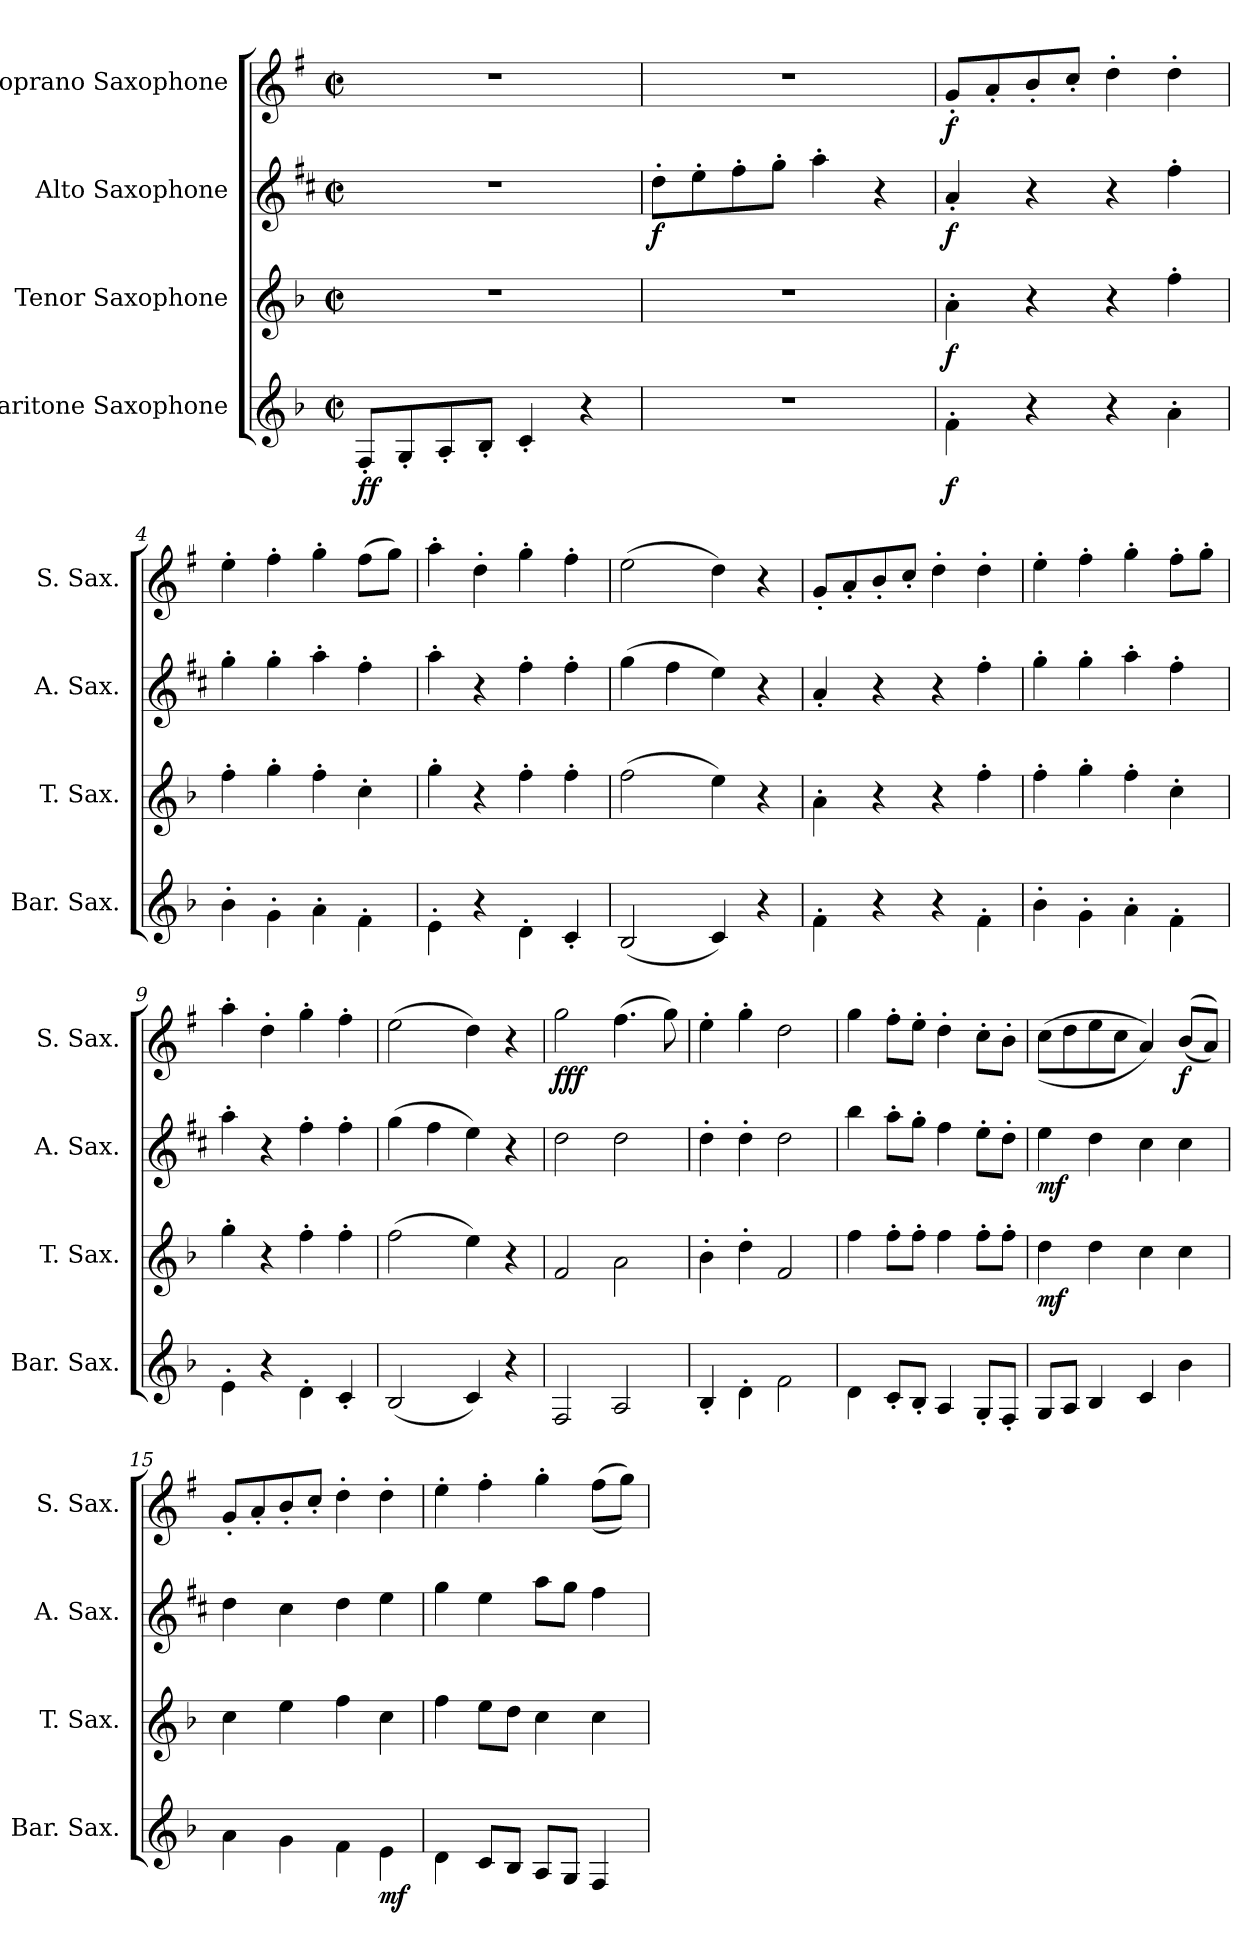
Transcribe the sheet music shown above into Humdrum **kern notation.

**kern	**dynam	**kern	**dynam	**kern	**dynam	**kern	**dynam
*part4	*part4	*part3	*part3	*part2	*part2	*part1	*part1
*staff4	*staff4	*staff3	*staff3	*staff2	*staff2	*staff1	*staff1
*I"Baritone Saxophone	*	*I"Tenor Saxophone	*	*I"Alto Saxophone	*	*I"Soprano Saxophone	*
*I'Bar. Sax.	*	*I'T. Sax.	*	*I'A. Sax.	*	*I'S. Sax.	*
*clefG2	*	*clefG2	*	*clefG2	*	*clefG2	*
*ITrd12c21	*	*ITrd8c14	*	*ITrd5c9	*	*ITrd1c2	*
*k[b-]	*	*k[b-]	*	*k[b-]	*	*k[b-]	*
*M2/2	*	*M2/2	*	*M2/2	*	*M2/2	*
*met(c|)	*	*met(c|)	*	*met(c|)	*	*met(c|)	*
*MM250	*	*MM250	*	*MM250	*	*MM250	*
=1	=1	=1	=1	=1	=1	=1	=1
!	!LO:DY:b	!	!	!	!	!	!
!	!LO:DY:n=1:b	!	!	!	!	!	!
8FF'/L	f f	1r	.	1r	.	1r	.
8GG'/	.	.	.	.	.	.	.
8AA'/	.	.	.	.	.	.	.
8BB-'/J	.	.	.	.	.	.	.
4C'/	.	.	.	.	.	.	.
4r	.	.	.	.	.	.	.
=2	=2	=2	=2	=2	=2	=2	=2
!	!	!	!	!	!LO:DY:b	!	!
1r	.	1r	.	8f'\L	f	1r	.
.	.	.	.	8g'\	.	.	.
.	.	.	.	8a'\	.	.	.
.	.	.	.	8b-'\J	.	.	.
.	.	.	.	4cc'\	.	.	.
.	.	.	.	4r	.	.	.
=3	=3	=3	=3	=3	=3	=3	=3
!	!LO:DY:b	!	!LO:DY:b	!	!LO:DY:b	!	!LO:DY:b
4F'\	f	4A'\	f	4c'/	f	8f'/L	f
.	.	.	.	.	.	8g'/	.
4r	.	4r	.	4r	.	8a'/	.
.	.	.	.	.	.	8b-'/J	.
4r	.	4r	.	4r	.	4cc'\	.
4A'\	.	4f'\	.	4a'\	.	4cc'\	.
=4	=4	=4	=4	=4	=4	=4	=4
4B-'\	.	4f'\	.	4b-'\	.	4dd'\	.
4G'\	.	4g'\	.	4b-'\	.	4ee'\	.
4A'\	.	4f'\	.	4cc'\	.	4ff'\	.
4F'\	.	4c'\	.	4a'\	.	(8ee\L	.
.	.	.	.	.	.	8ff\J)	.
=5	=5	=5	=5	=5	=5	=5	=5
4E'\	.	4g'\	.	4cc'\	.	4gg'\	.
4r	.	4r	.	4r	.	4cc'\	.
4D'\	.	4f'\	.	4a'\	.	4ff'\	.
4C'/	.	4f'\	.	4a'\	.	4ee'\	.
=6	=6	=6	=6	=6	=6	=6	=6
(2BB-/	.	(2f\	.	(4b-\	.	(2dd\	.
.	.	.	.	4a\	.	.	.
4C/)	.	4e\)	.	4g\)	.	4cc\)	.
4r	.	4r	.	4r	.	4r	.
=7	=7	=7	=7	=7	=7	=7	=7
4F'\	.	4A'\	.	4c'/	.	8f'/L	.
.	.	.	.	.	.	8g'/	.
4r	.	4r	.	4r	.	8a'/	.
.	.	.	.	.	.	8b-'/J	.
4r	.	4r	.	4r	.	4cc'\	.
4F'\	.	4f'\	.	4a'\	.	4cc'\	.
!!LO:LB:g=z
=8	=8	=8	=8	=8	=8	=8	=8
4B-'\	.	4f'\	.	4b-'\	.	4dd'\	.
4G'\	.	4g'\	.	4b-'\	.	4ee'\	.
4A'\	.	4f'\	.	4cc'\	.	4ff'\	.
4F'\	.	4c'\	.	4a'\	.	8ee'\L	.
.	.	.	.	.	.	8ff'\J	.
=9	=9	=9	=9	=9	=9	=9	=9
4E'\	.	4g'\	.	4cc'\	.	4gg'\	.
4r	.	4r	.	4r	.	4cc'\	.
4D'\	.	4f'\	.	4a'\	.	4ff'\	.
4C'/	.	4f'\	.	4a'\	.	4ee'\	.
=10	=10	=10	=10	=10	=10	=10	=10
(2BB-/	.	(2f\	.	(4b-\	.	(2dd\	.
.	.	.	.	4a\	.	.	.
4C/)	.	4e\)	.	4g\)	.	4cc\)	.
4r	.	4r	.	4r	.	4r	.
=11	=11	=11	=11	=11	=11	=11	=11
!	!	!	!	!	!	!	!LO:DY:b
2FF/	.	2F/	.	2f\	.	2ff\	fff
2AA/	.	2A\	.	2f\	.	(4.ee\	.
.	.	.	.	.	.	8ff\)	.
=12	=12	=12	=12	=12	=12	=12	=12
4BB-'/	.	4B-'\	.	4f'\	.	4dd'\	.
4D'\	.	4d'\	.	4f'\	.	4ff'\	.
2F\	.	2F/	.	2f\	.	2cc\	.
=13	=13	=13	=13	=13	=13	=13	=13
4D\	.	4f\	.	4dd\	.	4ff\	.
8C'/L	.	8f'\L	.	8cc'\L	.	8ee'\L	.
8BB-'/J	.	8f'\J	.	8b-'\J	.	8dd'\J	.
4AA/	.	4f\	.	4a\	.	4cc'\	.
8GG'/L	.	8f'\L	.	8g'\L	.	8b-'\L	.
8FF'/J	.	8f'\J	.	8f'\J	.	8a'\J	.
=14	=14	=14	=14	=14	=14	=14	=14
!	!	!	!LO:DY:b	!	!LO:DY:b	!	!
8GG/L	.	4d\	mf	4g\	mf	((8b-\L	.
8AA/J	.	.	.	.	.	8cc\	.
4BB-/	.	4d\	.	4f\	.	8dd\	.
.	.	.	.	.	.	8b-\J	.
4C/	.	4c\	.	4e\	.	4g/))	.
!	!	!	!	!	!	!	!LO:DY:b
4B-\	.	4c\	.	4e\	.	((8a/L	f
.	.	.	.	.	.	8g/J))	.
=15	=15	=15	=15	=15	=15	=15	=15
4A\	.	4c\	.	4f\	.	8f'/L	.
.	.	.	.	.	.	8g'/	.
4G\	.	4e\	.	4e\	.	8a'/	.
.	.	.	.	.	.	8b-'/J	.
4F\	.	4f\	.	4f\	.	4cc'\	.
!	!LO:DY:b	!	!	!	!	!	!
4E\	mf	4c\	.	4g\	.	4cc'\	.
!!LO:LB:g=z
=16	=16	=16	=16	=16	=16	=16	=16
4D\	.	4f\	.	4b-\	.	4dd'\	.
8C/L	.	8e\L	.	4g\	.	4ee'\	.
8BB-/J	.	8d\J	.	.	.	.	.
8AA/L	.	4c\	.	8cc\L	.	4ff'\	.
8GG/J	.	.	.	8b-\J	.	.	.
4FF/	.	4c\	.	4a\	.	((8ee\L	.
.	.	.	.	.	.	8ff\J))	.
=	=	=	=	=	=	=	=
*-	*-	*-	*-	*-	*-	*-	*-
